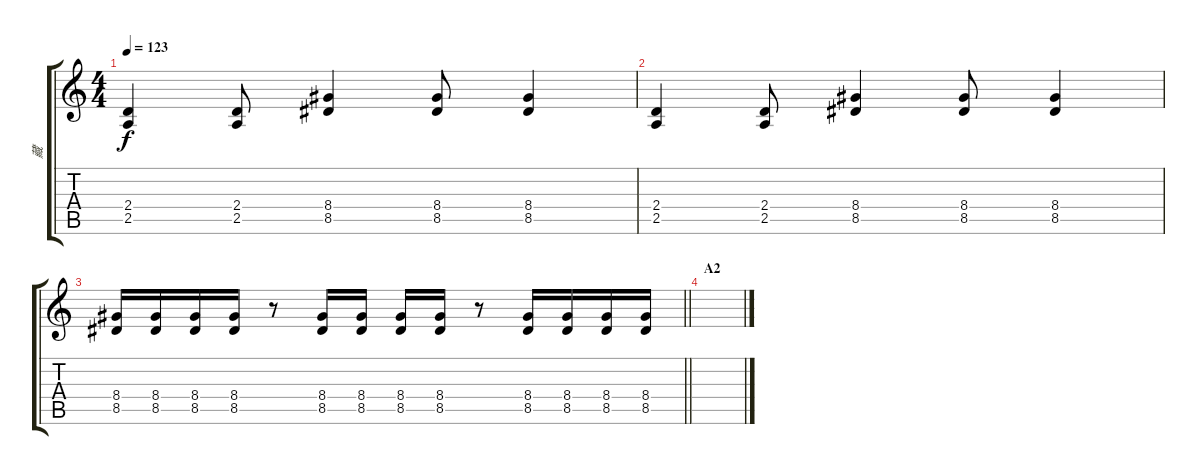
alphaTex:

\track ("藏" "藏") {instrument overdrivenguitar}
\staff {score tabs}
\tuning (D4 A3 F3 C3 G2 D2) {hide}
\ts (4 4)
\tempo 123
\clef g2
\ks c
(2.4 2.5).4{dy f} (2.4 2.5).8 (8.4 8.5).4 (8.4 8.5).8 (8.4 8.5).4 |
(2.4 2.5).4 (2.4 2.5).8 (8.4 8.5).4 (8.4 8.5).8 (8.4 8.5).4 |
\barLineRight lightlight
(8.4 8.5).16 (8.4 8.5).16 (8.4 8.5).16 (8.4 8.5).16 r.8 (8.4 8.5).16 (8.4 8.5).16 (8.4 8.5).16 (8.4 8.5).16 r.8 (8.4 8.5).16 (8.4 8.5).16 (8.4 8.5).16 (8.4 8.5).16 |
\section ("" "A2")
